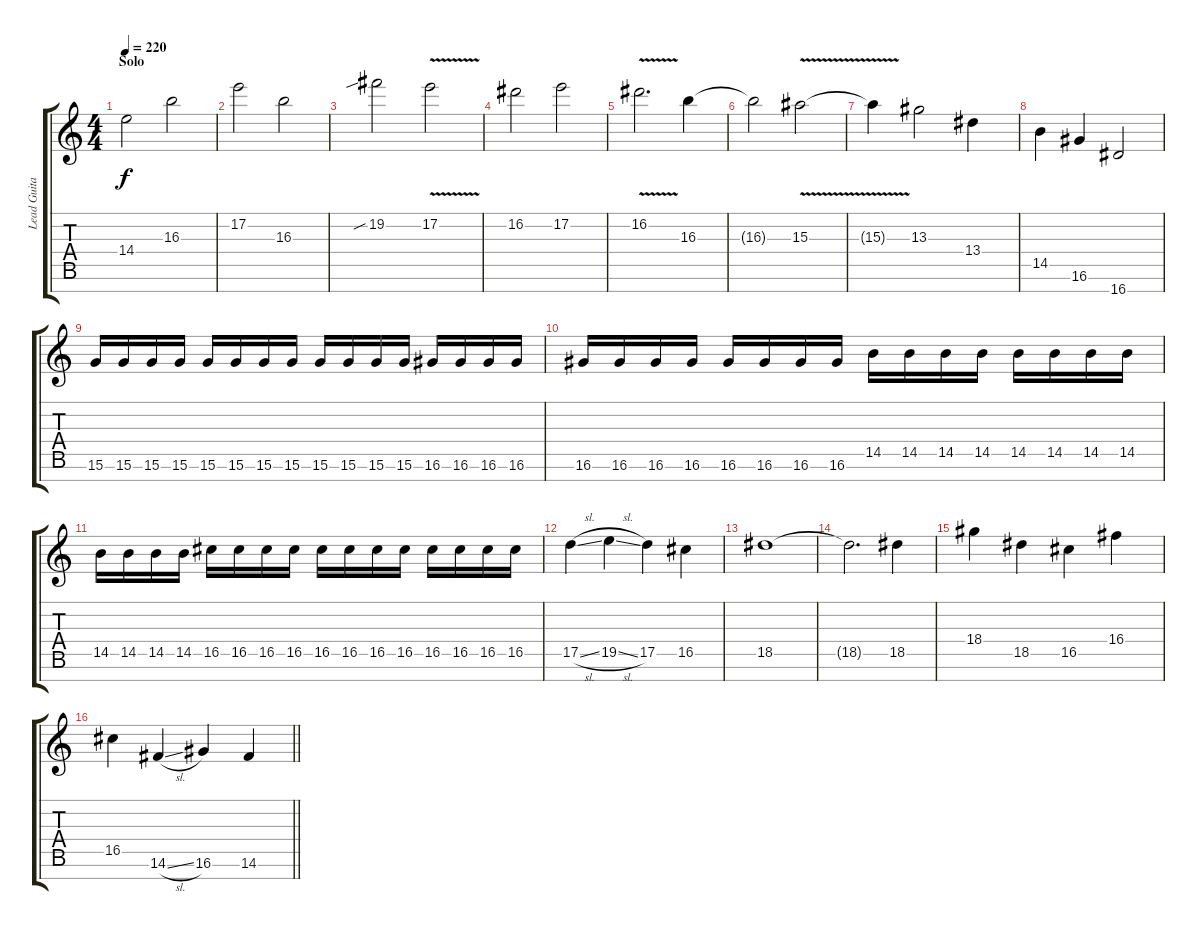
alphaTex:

\track ("Lead Guitar" "Lead Guita") {instrument distortionguitar}
\staff {score tabs}
\tuning (E4 B3 G3 D3 A2 E2 B1) {hide}
\ts (4 4)
\section ("" "Solo")
\tempo 220
\clef g2
\ks c
14.4.2{dy f} 16.3.2 |
17.2.2 16.3.2 |
19.2{sib}.2 17.2{v}.2 |
16.2.2 17.2.2 |
16.2{v}.2{d} 16.3.4 |
16.3{t}.2 15.3{v}.2 |
15.3{t}.4 13.3.2 13.4.4 |
14.5.4 16.6.4 16.7.2 |
15.6.16 15.6.16 15.6.16 15.6.16 15.6.16 15.6.16 15.6.16 15.6.16 15.6.16 15.6.16 15.6.16 15.6.16 16.6.16 16.6.16 16.6.16 16.6.16 |
16.6.16 16.6.16 16.6.16 16.6.16 16.6.16 16.6.16 16.6.16 16.6.16 14.5.16 14.5.16 14.5.16 14.5.16 14.5.16 14.5.16 14.5.16 14.5.16 |
14.5.16 14.5.16 14.5.16 14.5.16 16.5.16 16.5.16 16.5.16 16.5.16 16.5.16 16.5.16 16.5.16 16.5.16 16.5.16 16.5.16 16.5.16 16.5.16 |
17.5{sl}.4 19.5{sl}.4 17.5.4 16.5.4 |
18.5.1 |
18.5{t}.2{d} 18.5.4 |
18.4.4 18.5.4 16.5.4 16.4.4 |
\barLineRight lightlight
16.5.4 14.6{sl}.4 16.6.4 14.6.4
